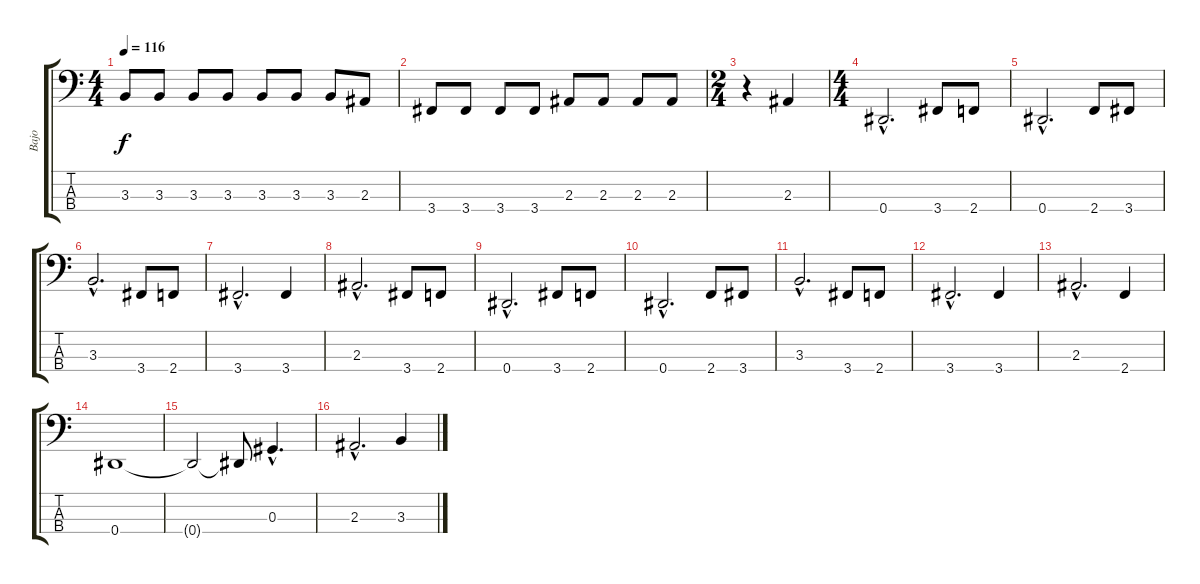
\track ("Bajo" "Bajo") {instrument electricbassfinger}
\staff {score tabs}
\tuning (Gb2 Db2 Ab1 Eb1) {hide}
\ts (4 4)
\tempo 116
\clef f4
\ks c
3.3.8{dy f} 3.3.8 3.3.8 3.3.8 3.3.8 3.3.8 3.3.8 2.3.8 |
3.4.8 3.4.8 3.4.8 3.4.8 2.3.8 2.3.8 2.3.8 2.3.8 |
\ts (2 4)
r.4 2.3.4 |
\ts (4 4)
0.4{hac}.2{d} 3.4.8 2.4.8 |
0.4{hac}.2{d} 2.4.8 3.4.8 |
3.3{hac}.2{d} 3.4.8 2.4.8 |
3.4{hac}.2{d} 3.4.4 |
2.3{hac}.2{d} 3.4.8 2.4.8 |
0.4{hac}.2{d} 3.4.8 2.4.8 |
0.4{hac}.2{d} 2.4.8 3.4.8 |
3.3{hac}.2{d} 3.4.8 2.4.8 |
3.4{hac}.2{d} 3.4.4 |
2.3{hac}.2{d} 2.4.4 |
0.4.1 |
0.4{t}.2 0.4{t}.8 0.3{hac}.4{d} |
2.3{hac}.2{d} 3.3.4
